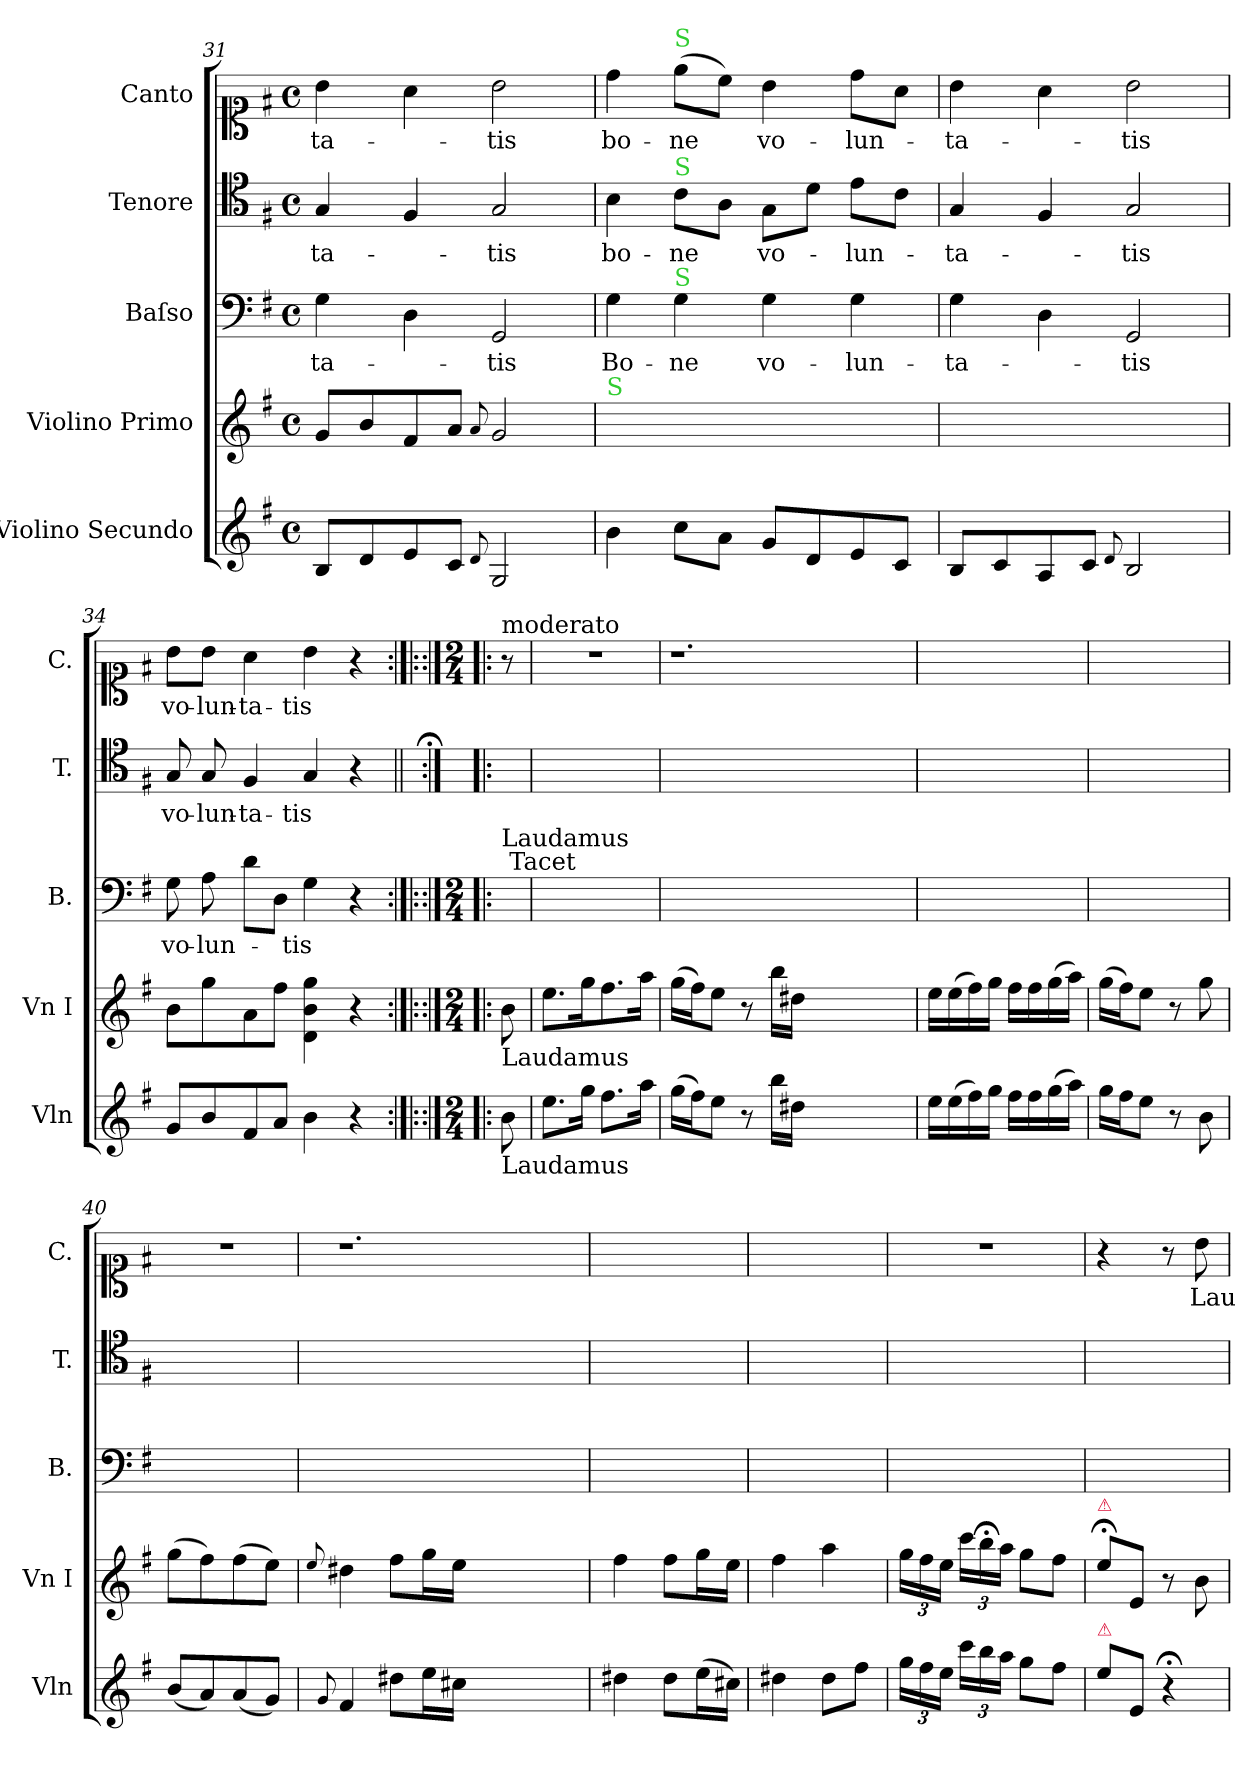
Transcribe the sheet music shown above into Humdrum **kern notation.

**kern	**kern	**dynam	**kern	**text	**kern	**text	**kern	**text
*part5	*part4	*part4	*part3	*part3	*part2	*part2	*part1	*part1
*staff5	*staff4	*staff4	*staff3	*staff3	*staff2	*staff2	*staff1	*staff1
*I"Violino Secundo	*I"Violino Primo	*	*I"Baſso	*	*I"Tenore	*	*I"Canto	*
*I'Vln	*I'Vn I	*	*I'B.	*	*I'T.	*	*I'C.	*
*clefG2	*clefG2	*	*clefF4	*	*clefC4	*	*clefC1	*
*k[f#]	*k[f#]	*	*k[f#]	*	*k[f#]	*	*k[f#]	*
*G:	*G:	*	*G:	*	*G:	*	*G:	*
*M4/4	*M4/4	*	*M4/4	*	*M4/4	*	*M4/4	*
*met(c)	*met(c)	*	*met(c)	*	*met(c)	*	*met(c)	*
=31	=31	=31	=31	=31	=31	=31	=31	=31
8B/L	8g/L	.	4G\	-ta-	4G/	-ta-	4b\	-ta-
8d/	8b/	.	.	.	.	.	.	.
8e/	8f#/	.	4D\	.	4F#/	.	4a\	.
8c/J	8a/J	.	.	.	.	.	.	.
8qqd/	8qqa/	.	.	.	.	.	.	.
2G/	2g/	.	2GG/	-tis	2G/	-tis	2b\	-tis
=32	=32	=32	=32	=32	=32	=32	=32	=32
!	!LO:TX:a:color=limegreen:t=S	!	!	!	!	!	!	!
4b\	4dd\yy	.	4G\	Bo-	4B\	bo-	4dd\	bo-
!	!	!	!	!	!	!	!LO:TX:a:color=limegreen:t=S	!
!	!	!	!	!	!LO:TX:a:color=limegreen:t=S	!	!	!
!	!	!	!LO:TX:a:color=limegreen:t=S	!	!	!	!	!
8cc\L	(8ee\Lyy	.	4G\	-ne	8c\L	-ne	(8ee\L	-ne
8a\J	8cc\Jyy)	.	.	.	8A\J	.	8cc\J)	.
8g/L	4b\yy	.	4G\	vo-	8G\L	vo-	4b\	vo-
8d/	.	.	.	.	8d\J	.	.	.
8e/	(8cc\Lyy	.	4G\	-lun-	8e\L	-lun-	8dd\L	-lun-
8c/J	8a\Jyy)	.	.	.	8c\J	.	8a\J	.
=33	=33	=33	=33	=33	=33	=33	=33	=33
8B/L	8g/Lyy	.	4G\	-ta-	4G/	-ta-	4b\	-ta-
8c/	8b/yy	.	.	.	.	.	.	.
8A/	8f#/yy	.	4D\	.	4F#/	.	4a\	.
8c/J	8a/Jyy	.	.	.	.	.	.	.
8qqd/	8qqa/yy	.	.	.	.	.	.	.
2B/	2g/yy	.	2GG/	-tis	2G/	-tis	2b\	-tis
=34	=34	=34	=34	=34	=34	=34	=34	=34
8g/L	8b\L	.	8G\	vo-	8G/	vo-	8b\L	vo-
8b/	8gg\	.	8A\	-lun-	8G/	-lun-	8b\J	-lun-
8f#/	8a\	.	8d\L	.	4F#/	-ta-	4a\	-ta-
8a/J	8ff#\J	.	8D\J	.	.	.	.	.
4b\	4d\ 4b\ 4gg\	.	4G\	-tis	4G/	-tis	4b\	-tis
4r	4r	.	4r	.	4r	.	4r	.
=35:|!|:	=35:|!|:	=35:|!|:	=35:|!|:	=35:|!|:	=35||;	=35:|!|:	=35:|!|:	=35:|!|:
*M2/4	*M2/4	*	*M2/4	*	*	*	*M2/4	*
!	!	!	!	!	!	!	!LO:TX:a:t=moderato	!
!	!	!	!LO:TX:a:t=Laudamus \n Tacet	!	!	!	!	!
!	!LO:TX:b:t=Laudamus	!	!	!	!	!	!	!
!LO:TX:b:t=Laudamus	!	!	!	!	!	!	!	!
8b\	8b\	.	8ryy	.	8ryy	.	8r	.
=36	=36	=36	=36	=36	=36	=36	=36	=36
8.ee\L	8.ee\L	.	2ryy	.	2ryy	.	2r	.
16gg\Jk	16gg\K	.	.	.	.	.	.	.
8.ff#\L	8.ff#\	.	.	.	.	.	.	.
16aa\Jk	16aa\Jk	.	.	.	.	.	.	.
=37	=37	=37	=37	=37	=37	=37	=37	=37
(16gg\LL	(16gg\LL	.	2ryy	.	2ryy	.	1.r	.
16ff#\J)	16ff#\J)	.	.	.	.	.	.	.
8ee\J	8ee\J	.	.	.	.	.	.	.
8r	8r	.	.	.	.	.	.	.
16bb\LL	16bb\LL	.	.	.	.	.	.	.
16dd#X\JJ	16dd#X\JJ	.	.	.	.	.	.	.
1ryy	1ryy	.	1ryy	.	1ryy	.	.	.
=38	=38	=38	=38	=38	=38	=38	=38	=38
16ee\LL	16ee\LL	.	2ryy	.	2ryy	.	2ryy	.
(16ee\	(16ee\	.	.	.	.	.	.	.
16ff#\)	16ff#\)	.	.	.	.	.	.	.
16gg\JJ	16gg\JJ	.	.	.	.	.	.	.
16ff#\LL	16ff#\LL	.	.	.	.	.	.	.
16ff#\	16ff#\	.	.	.	.	.	.	.
(16gg\	(16gg\	.	.	.	.	.	.	.
16aa\JJ)	16aa\JJ)	.	.	.	.	.	.	.
=39	=39	=39	=39	=39	=39	=39	=39	=39
16gg\LL	(16gg\LL	.	2ryy	.	2ryy	.	2ryy	.
16ff#\J	16ff#\J)	.	.	.	.	.	.	.
8ee\J	8ee\J	.	.	.	.	.	.	.
8r	8r	.	.	.	.	.	.	.
8b\	8gg\	.	.	.	.	.	.	.
=40	=40	=40	=40	=40	=40	=40	=40	=40
(8b/L	(8gg\L	.	2ryy	.	2ryy	.	2r	.
8a/)	8ff#\)	.	.	.	.	.	.	.
(8a/	(8ff#\	.	.	.	.	.	.	.
8g/J)	8ee\J)	.	.	.	.	.	.	.
=41	=41	=41	=41	=41	=41	=41	=41	=41
8qqg/	8qqee/	.	.	.	.	.	.	.
4f#/	4dd#X\	.	2ryy	.	2ryy	.	1.r	.
8dd#X\L	8ff#\L	.	.	.	.	.	.	.
16ee\L	16gg\L	.	.	.	.	.	.	.
16cc#X\JJ	16ee\JJ	.	.	.	.	.	.	.
1ryy	1ryy	.	1ryy	.	1ryy	.	.	.
=42	=42	=42	=42	=42	=42	=42	=42	=42
4dd#X\	4ff#\	.	2ryy	.	2ryy	.	2ryy	.
8dd#\L	8ff#\L	.	.	.	.	.	.	.
(16ee\L	16gg\L	.	.	.	.	.	.	.
16cc#X\JJ)	16ee\JJ	.	.	.	.	.	.	.
=43	=43	=43	=43	=43	=43	=43	=43	=43
4dd#X\	4ff#\	.	2ryy	.	2ryy	.	2ryy	.
8dd#\L	4aa\	.	.	.	.	.	.	.
8ff#\J	.	.	.	.	.	.	.	.
=44	=44	=44	=44	=44	=44	=44	=44	=44
24gg\LL	24gg\LL	.	2ryy	.	2ryy	.	2r	.
24ff#\	24ff#\	.	.	.	.	.	.	.
24ee\JJ	24ee\JJ	.	.	.	.	.	.	.
24ccc\LL	24ccc\LL	.	.	.	.	.	.	.
24bb\	24bb;<\	.	.	.	.	.	.	.
24aa\JJ	24aa\JJ	.	.	.	.	.	.	.
8gg\L	8gg\L	.	.	.	.	.	.	.
8ff#\J	8ff#\J	.	.	.	.	.	.	.
=45	=45	=45	=45	=45	=45	=45	=45	=45
!	!LO:TX:a:color=crimson:t=⚠	!	!	!	!	!	!	!
!LO:TX:a:color=crimson:t=⚠	!	!	!	!	!	!	!	!
8ee\L	8ee;<\L	.	2ryy	.	2ryy	.	4r	.
8e/J	8e/J	.	.	.	.	.	.	.
4r;<	8r	.	.	.	.	.	8r	.
.	8b\	pia	.	.	.	.	8b\	Lau-
=	=	=	=	=	=	=	=	=
*-	*-	*-	*-	*-	*-	*-	*-	*-
